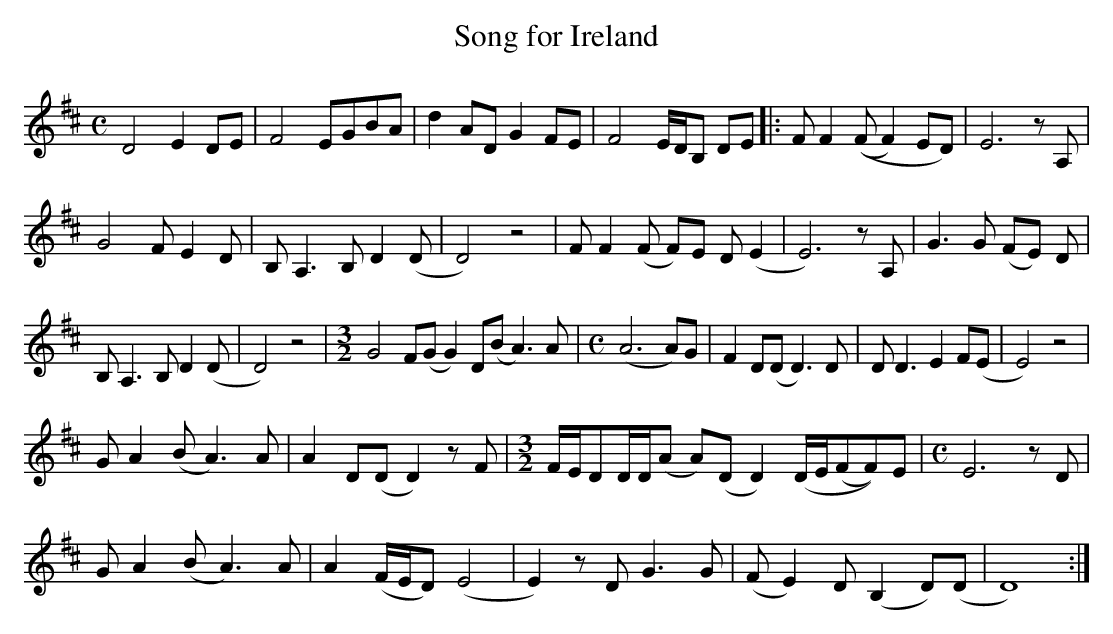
X:1
T:Song for Ireland
M:C
L:1/8
K:D
D4 E2 DE|F4 EGBA|d2 AD G2 FE|F4 E/D/B, DE |: F F2 ((F F2) ED)|E6 z A,|
G4 F E2 D|B,A,3 B, D2 (D|D4) z4| F F2 (F F)E D (E2|E6) z A,| G3 G (FE) D|
B,A,3 B, D2 (D|D4) z4|\
M:3/2
G4 F(G G2) D(B A3) A|\
M:C
(A6 A)G|F2 D(D D3) D|D D3 E2 F(E|E4) z4|
G A2 (B A3) A|A2 D(D D2) z F|\
M:3/2
F/E/DD/D/(A A)(D D2) (D/E/(FF))E|\
M:C
E6 z D|
G A2 (B A3) A| A2 (F/E/D) (E4|E2) z D G3 G| (F E2) D (B,2 D)(D|D8) :|
